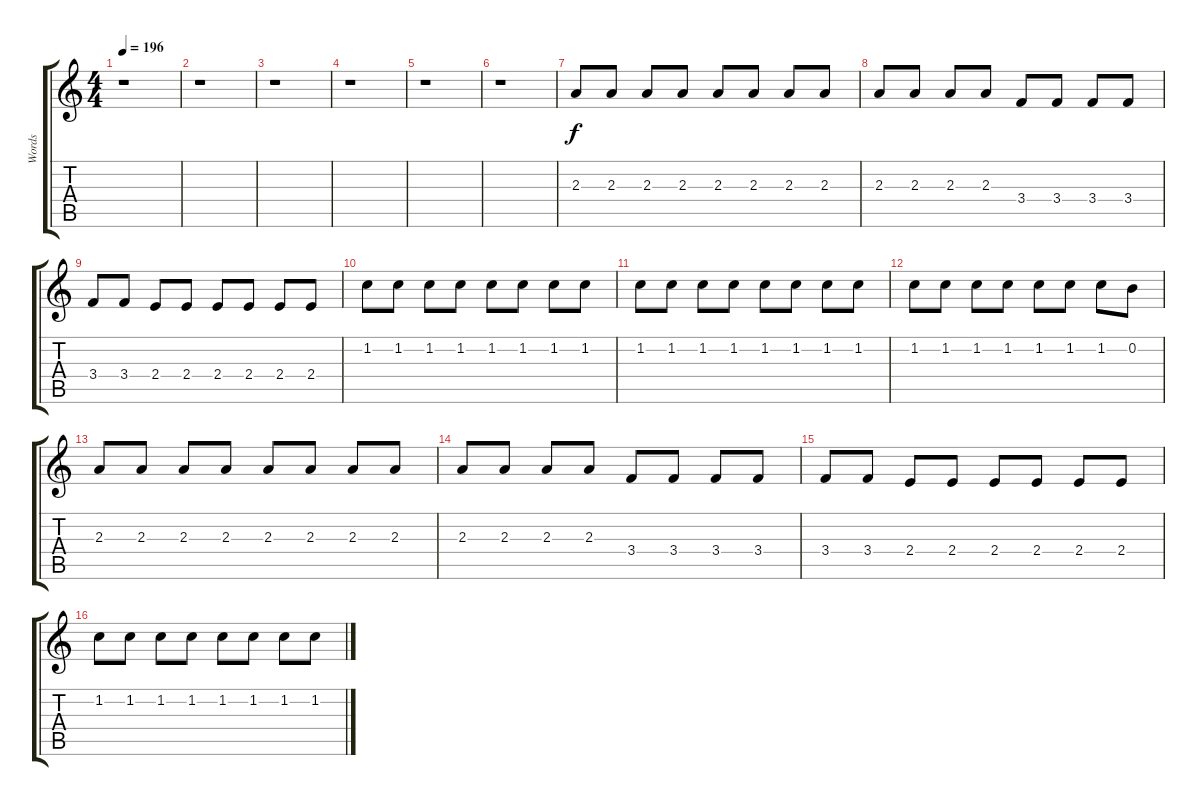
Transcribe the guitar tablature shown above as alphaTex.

\track ("Words" "Words") {instrument overdrivenguitar}
\staff {score tabs}
\tuning (E4 B3 G3 D3 A2 E2) {hide}
\ts (4 4)
\tempo 196
\clef g2
\ks c
r.1{dy f} |
r.1 |
r.1 |
r.1 |
r.1 |
r.1 |
2.3.8 2.3.8 2.3.8 2.3.8 2.3.8 2.3.8 2.3.8 2.3.8 |
2.3.8 2.3.8 2.3.8 2.3.8 3.4.8 3.4.8 3.4.8 3.4.8 |
3.4.8 3.4.8 2.4.8 2.4.8 2.4.8 2.4.8 2.4.8 2.4.8 |
1.2.8 1.2.8 1.2.8 1.2.8 1.2.8 1.2.8 1.2.8 1.2.8 |
1.2.8 1.2.8 1.2.8 1.2.8 1.2.8 1.2.8 1.2.8 1.2.8 |
1.2.8 1.2.8 1.2.8 1.2.8 1.2.8 1.2.8 1.2.8 0.2.8 |
2.3.8 2.3.8 2.3.8 2.3.8 2.3.8 2.3.8 2.3.8 2.3.8 |
2.3.8 2.3.8 2.3.8 2.3.8 3.4.8 3.4.8 3.4.8 3.4.8 |
3.4.8 3.4.8 2.4.8 2.4.8 2.4.8 2.4.8 2.4.8 2.4.8 |
1.2.8 1.2.8 1.2.8 1.2.8 1.2.8 1.2.8 1.2.8 1.2.8
